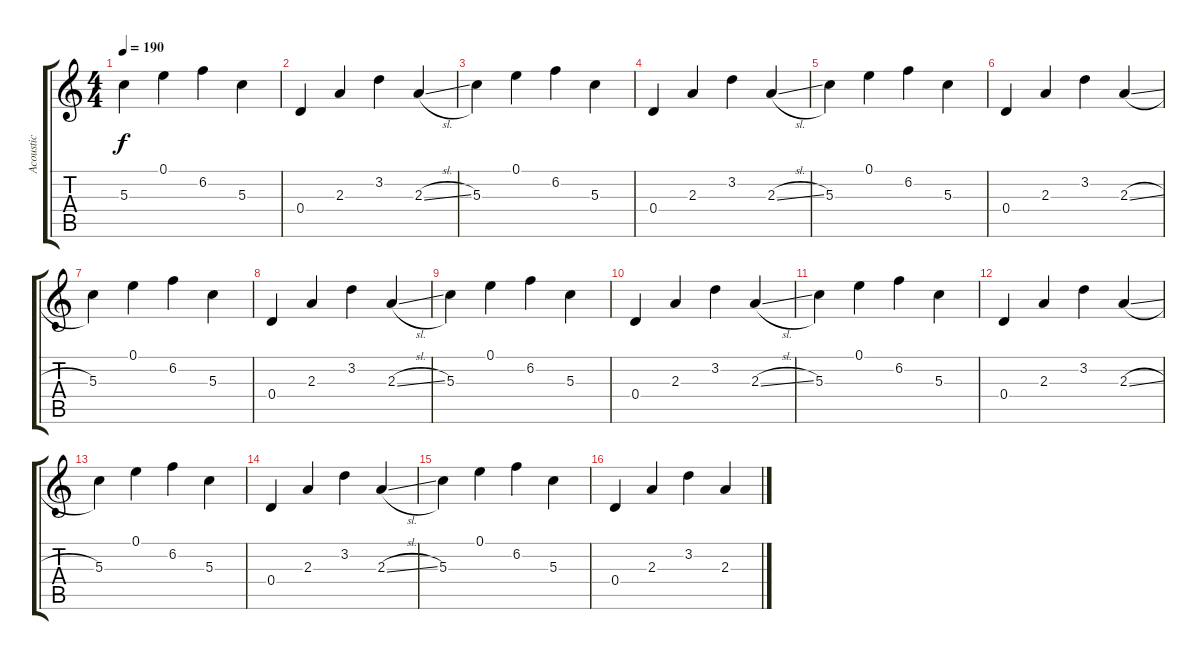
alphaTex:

\track ("Acoustic" "Acoustic") {instrument acousticguitarnylon}
\staff {score tabs}
\tuning (E4 B3 G3 D3 A2 E2) {hide}
\ts (4 4)
\tempo 190
\clef g2
\ks c
5.3.4{dy f} 0.1.4 6.2.4 5.3.4 |
0.4.4 2.3.4 3.2.4 2.3{sl}.4 |
5.3.4 0.1.4 6.2.4 5.3.4 |
0.4.4 2.3.4 3.2.4 2.3{sl}.4 |
5.3.4 0.1.4 6.2.4 5.3.4 |
0.4.4 2.3.4 3.2.4 2.3{sl}.4 |
5.3.4 0.1.4 6.2.4 5.3.4 |
0.4.4 2.3.4 3.2.4 2.3{sl}.4 |
5.3.4 0.1.4 6.2.4 5.3.4 |
0.4.4 2.3.4 3.2.4 2.3{sl}.4 |
5.3.4 0.1.4 6.2.4 5.3.4 |
0.4.4 2.3.4 3.2.4 2.3{sl}.4 |
5.3.4 0.1.4 6.2.4 5.3.4 |
0.4.4 2.3.4 3.2.4 2.3{sl}.4 |
5.3.4 0.1.4 6.2.4 5.3.4 |
0.4.4 2.3.4 3.2.4 2.3{sl}.4
